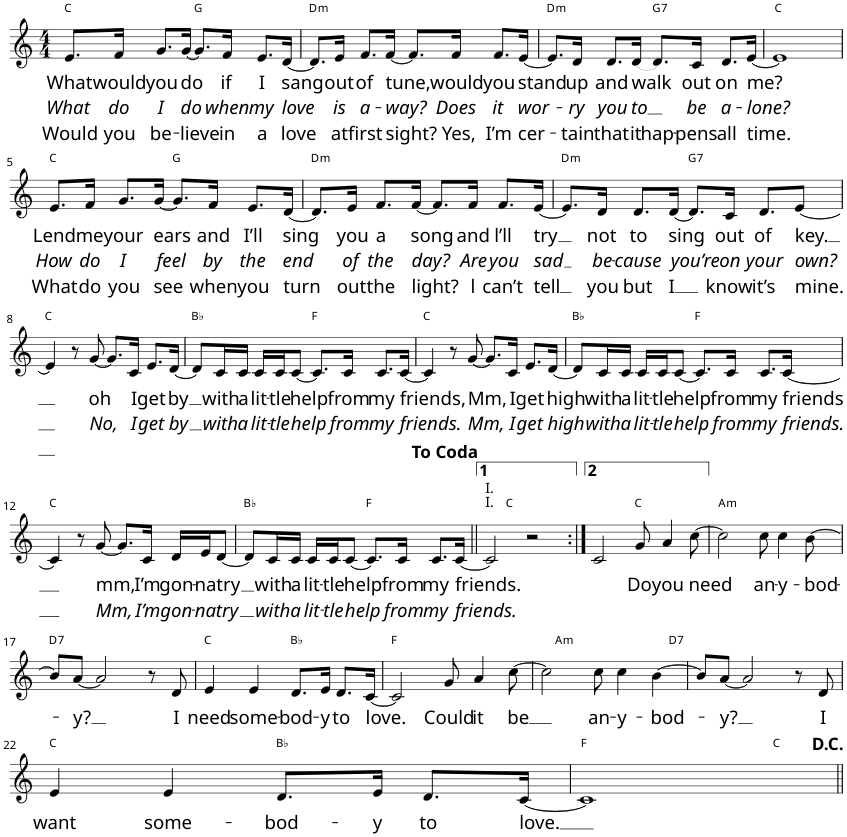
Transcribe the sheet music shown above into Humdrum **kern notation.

**kern	**text	**text	**text	**harte
*part1	*part1	*part1	*part1	*part1
*staff1	*staff1	*staff1	*staff1	*
*clefG2	*	*	*	*
*k[]	*	*	*	*
*M4/4	*	*	*	*
=1	=1	=1	=1	=1
!	!LO:LY:b	!LO:LY:b	!LO:LY:b	!
8.e/L	What	What	Would	C:maj
!	!LO:LY:b	!LO:LY:b	!LO:LY:b	!
16f/Jk	would	do	you	.
!	!LO:LY:b	!LO:LY:b	!LO:LY:b	!
8.g/L	you	I	be-	.
!	!LO:LY:b	!LO:LY:b	!LO:LY:b	!
[16g/Jk	do	-do	-lieve	.
8.g/L]	.	.	.	G:maj
!	!LO:LY:b	!LO:LY:b	!LO:LY:b	!
16f/Jk	if	when	in	.
!	!LO:LY:b	!LO:LY:b	!LO:LY:b	!
8.e/L	I	my	a	.
!	!LO:LY:b	!LO:LY:b	!LO:LY:b	!
[16d/Jk	sang	love	love	.
=2	=2	=2	=2	=2
!	!	!	!	!LO:H:kt=m
8.d/L]	.	.	.	D:min
!	!LO:LY:b	!LO:LY:b	!LO:LY:b	!
16e/Jk	out	is	at	.
!	!LO:LY:b	!LO:LY:b	!LO:LY:b	!
8.f/L	of	a-	first	.
!	!LO:LY:b	!LO:LY:b	!LO:LY:b	!
[16f/Jk	tune,	-way?	sight?	.
8.f/L]	.	.	.	.
!	!LO:LY:b	!LO:LY:b	!LO:LY:b	!
16f/Jk	would	Does	Yes,	.
!	!LO:LY:b	!LO:LY:b	!LO:LY:b	!
8.f/L	you	it	I’m	.
!	!LO:LY:b	!LO:LY:b	!LO:LY:b	!
[16e/Jk	stand	wor-	cer-	.
=3	=3	=3	=3	=3
!	!	!	!	!LO:H:kt=m
8.e/L]	.	.	.	D:min
!	!LO:LY:b	!LO:LY:b	!LO:LY:b	!
16d/Jk	up	-ry	-tain	.
!	!LO:LY:b	!LO:LY:b	!LO:LY:b	!
8.d/L	and	you	that	.
!LO:T:dot	!LO:LY:b	!LO:LY:b	!LO:LY:b	!
[16d/Jk	walk	to	it	.
!	!	!	!LO:LY:b	!LO:H:kt=7
8.d/L]	.	.	hap-	G:7
!	!LO:LY:b	!LO:LY:b	!LO:LY:b	!
16c/Jk	out	be	-pens	.
!	!LO:LY:b	!LO:LY:b	!LO:LY:b	!
8.d/L	on	a-	all	.
!	!LO:LY:b	!LO:LY:b	!LO:LY:b	!
[16e/Jk	me?	-lone?	time.	.
=4	=4	=4	=4	=4
1e]	.	.	.	C:maj
!!LO:LB:g=z
=5	=5	=5	=5	=5
!	!LO:LY:b	!LO:LY:b	!LO:LY:b	!
8.e/L	Lend	How	What	C:maj
!	!LO:LY:b	!LO:LY:b	!LO:LY:b	!
16f/Jk	me	do	do	.
!	!LO:LY:b	!LO:LY:b	!LO:LY:b	!
8.g/L	your	I	you	.
!	!LO:LY:b	!LO:LY:b	!LO:LY:b	!
[16g/Jk	ears	feel	see	.
8.g/L]	.	.	.	G:maj
!	!LO:LY:b	!LO:LY:b	!LO:LY:b	!
16f/Jk	and	by	when	.
!	!LO:LY:b	!LO:LY:b	!LO:LY:b	!
8.e/L	I’ll	the	you	.
!	!LO:LY:b	!LO:LY:b	!LO:LY:b	!
[16d/Jk	sing	end	turn	.
=6	=6	=6	=6	=6
!	!	!	!	!LO:H:kt=m
8.d/L]	.	.	.	D:min
!	!LO:LY:b	!LO:LY:b	!LO:LY:b	!
16e/Jk	you	of	out	.
!	!LO:LY:b	!LO:LY:b	!LO:LY:b	!
8.f/L	a	the	the	.
!	!LO:LY:b	!LO:LY:b	!LO:LY:b	!
[16f/Jk	song	day?	light?	.
8.f/L]	.	.	.	.
!	!LO:LY:b	!LO:LY:b	!LO:LY:b	!
16f/Jk	and	Are	l	.
!	!LO:LY:b	!LO:LY:b	!LO:LY:b	!
8.f/L	l’ll	you	can’t	.
!	!LO:LY:b	!LO:LY:b	!LO:LY:b	!
[16e/Jk	try	sad	tell	.
=7	=7	=7	=7	=7
!	!	!	!	!LO:H:kt=m
8.e/L]	.	.	.	D:min
!	!LO:LY:b	!LO:LY:b	!LO:LY:b	!
16d/Jk	not	be-	you	.
!	!LO:LY:b	!LO:LY:b	!LO:LY:b	!
8.d/L	to	-cause	but	.
!	!LO:LY:b	!LO:LY:b	!LO:LY:b	!
[16d/Jk	sing	you’re	I	.
!	!	!	!	!LO:H:kt=7
8.d/L]	.	.	.	G:7
!	!LO:LY:b	!LO:LY:b	!LO:LY:b	!
16c/Jk	out	on	know	.
!	!LO:LY:b	!LO:LY:b	!LO:LY:b	!
8.d/L	of	your	it’s	.
!	!LO:LY:b	!LO:LY:b	!LO:LY:b	!
[16e/J	key.	own?	mine.	.
!!LO:LB:g=z
=8	=8	=8	=8	=8
4e/]	.	.	.	C:maj
16e/J_	.	.	.	.
8r	.	.	.	.
!	!LO:LY:b	!LO:LY:b	!	!
[8g/	-oh	No,	.	.
8.g/L]	.	.	.	.
!	!LO:LY:b	!LO:LY:b	!	!
16c/Jk	I	I	.	.
!	!LO:LY:b	!LO:LY:b	!	!
8.e/L	get	get	.	.
!	!LO:LY:b	!LO:LY:b	!	!
[16d/Jk	by	by	.	.
=9	=9	=9	=9	=9
8d/L]	.	.	.	Bb:maj
!	!LO:LY:b	!LO:LY:b	!	!
16c/L	with	with	.	.
!	!LO:LY:b	!LO:LY:b	!	!
16c/JJ	a	a	.	.
!	!LO:LY:b	!LO:LY:b	!	!
16c/LL	lit-	lit-	.	.
!	!LO:LY:b	!LO:LY:b	!	!
16c/J	-tle	-tle	.	.
!	!LO:LY:b	!LO:LY:b	!	!
[8c/J	-help	help	.	.
8.c/L]	.	.	.	F:maj
!	!LO:LY:b	!LO:LY:b	!	!
16c/Jk	from	from	.	.
!	!LO:LY:b	!LO:LY:b	!	!
8.c/L	my	my	.	.
!	!LO:LY:b	!LO:LY:b	!	!
[16c/Jk	friends,	friends.	.	.
=10	=10	=10	=10	=10
4c/]	.	.	.	C:maj
8r	.	.	.	.
!	!LO:LY:b	!LO:LY:b	!	!
[8g/	Mm,	Mm,	.	.
8.g/L]	.	.	.	.
!	!LO:LY:b	!LO:LY:b	!	!
16c/Jk	I	I	.	.
!	!LO:LY:b	!LO:LY:b	!	!
8.e/L	get	get	.	.
!	!LO:LY:b	!LO:LY:b	!	!
[16d/Jk	high	high	.	.
=11	=11	=11	=11	=11
8d/L]	.	.	.	Bb:maj
!	!LO:LY:b	!LO:LY:b	!	!
16c/L	with	with	.	.
!	!LO:LY:b	!LO:LY:b	!	!
16c/JJ	a	a	.	.
!	!LO:LY:b	!LO:LY:b	!	!
16c/LL	lit-	lit-	.	.
!	!LO:LY:b	!LO:LY:b	!	!
16c/J	-tle	-tle	.	.
!	!LO:LY:b	!LO:LY:b	!	!
[8c/J	-help	help	.	.
8.c/L]	.	.	.	F:maj
!	!LO:LY:b	!LO:LY:b	!	!
16c/Jk	from	from	.	.
!	!LO:LY:b	!LO:LY:b	!	!
8.c/L	my	my	.	.
!	!LO:LY:b	!LO:LY:b	!	!
[16c/Jk	friends	friends.	.	.
!!LO:LB:g=z
=12	=12	=12	=12	=12
4c/]	.	.	.	C:maj
8r	.	.	.	.
!	!LO:LY:b	!LO:LY:b	!	!
[8g/	-mm,	Mm,	.	.
8.g/L]	.	.	.	.
!	!LO:LY:b	!LO:LY:b	!	!
16c/Jk	I’m	I’m	.	.
!	!LO:LY:b	!LO:LY:b	!	!
16d/LL	gon-	gon-	.	.
!	!LO:LY:b	!LO:LY:b	!	!
16e/J	-na	-na	.	.
!	!LO:LY:b	!LO:LY:b	!	!
[8d/J	try	try	.	.
=13	=13	=13	=13	=13
8d/L]	.	.	.	Bb:maj
!	!LO:LY:b	!LO:LY:b	!	!
16c/L	with	with	.	.
!	!LO:LY:b	!LO:LY:b	!	!
16c/JJ	a	a	.	.
!	!LO:LY:b	!LO:LY:b	!	!
16c/LL	lit-	lit-	.	.
!	!LO:LY:b	!LO:LY:b	!	!
16c/J	-tle	-tle	.	.
!	!LO:LY:b	!LO:LY:b	!	!
[8c/J	-help	help	.	.
8.c/L]	.	.	.	F:maj
!	!LO:LY:b	!LO:LY:b	!	!
16c/Jk	from	from	.	.
!	!LO:LY:b	!LO:LY:b	!	!
8.c/L	my	my	.	.
!	!LO:LY:b	!LO:LY:b	!	!
[16c/Jk	-friends.	friends.	.	.
=14||	=14||	=14||	=14||	=14||
!LO:TX:a:t=I.	!	!	!	!
!LO:TX:a:t=I.	!	!	!	!
*^	*	*	*	*
2c/]	4ryy	.	.	.	.
.	2.ryy	.	.	.	C:maj
2r	.	.	.	.	.
*v	*v	*	*	*	*
=15:|!	=15:|!	=15:|!	=15:|!	=15:|!
2c/	.	.	.	.
!	!LO:LY:b	!	!	!
8g/	-Do	.	.	C:maj
!	!LO:LY:b	!	!	!
4a/	you	.	.	.
!	!LO:LY:b	!	!	!
[8cc\	need	.	.	.
=16	=16	=16	=16	=16
!	!	!	!	!LO:H:kt=m
2cc\]	.	.	.	A:min
!	!LO:LY:b	!	!	!
8cc\	an-	.	.	.
!	!LO:LY:b	!	!	!
4cc\	-y-	.	.	.
!	!LO:LY:b	!	!	!
[8b\	-bod-	.	.	.
!!LO:LB:g=z
=17	=17	=17	=17	=17
!	!	!	!	!LO:H:kt=7
8b/L]	.	.	.	D:7
!	!LO:LY:b	!	!	!
[8a/J	-y?	.	.	.
2a/]	.	.	.	.
8r	.	.	.	.
!	!LO:LY:b	!	!	!
8d/	I	.	.	.
=18	=18	=18	=18	=18
!	!LO:LY:b	!	!	!
4e/	need	.	.	C:maj
!	!LO:LY:b	!	!	!
4e/	some-	.	.	.
!	!LO:LY:b	!	!	!
8.d/L	-bod-	.	.	Bb:maj
!	!LO:LY:b	!	!	!
16e/Jk	-y	.	.	.
!	!LO:LY:b	!	!	!
8.d/L	to	.	.	.
!	!LO:LY:b	!	!	!
[16c/Jk	love.	.	.	.
=19	=19	=19	=19	=19
2c/]	.	.	.	F:maj
!	!LO:LY:b	!	!	!
8g/	Could	.	.	.
!	!LO:LY:b	!	!	!
4a/	it	.	.	.
!	!LO:LY:b	!	!	!
[8cc\	be	.	.	.
=20	=20	=20	=20	=20
*^	*	*	*	*
2cc\]	8ryy	.	.	.	.
!	!	!	!	!	!LO:H:kt=m
.	2..ryy	.	.	.	A:min
!	!	!LO:LY:b	!	!	!
8cc\	.	an-	.	.	.
!	!	!LO:LY:b	!	!	!
4cc\	.	-y-	.	.	.
!	!	!LO:LY:b	!	!	!
[8b\	.	-bod-	.	.	.
*v	*v	*	*	*	*
=21	=21	=21	=21	=21
8b/L]	.	.	.	.
8b\_	.	.	.	.
!	!LO:LY:b	!	!	!
[8a/J	-y?	.	.	.
2a/]	.	.	.	.
8r	.	.	.	.
!	!LO:LY:b	!	!	!
8d/	I	.	.	.
!!LO:LB:g=z
=22	=22	=22	=22	=22
!	!LO:LY:b	!	!	!
4e/	want	.	.	C:maj
!	!LO:LY:b	!	!	!
4e/	some-	.	.	.
!	!LO:LY:b	!	!	!
8.d/L	-bod-	.	.	Bb:maj
!	!LO:LY:b	!	!	!
16e/Jk	-y	.	.	.
!	!LO:LY:b	!	!	!
8.d/L	to	.	.	.
!	!LO:LY:b	!	!	!
[16c/Jk	love.	.	.	.
=23	=23	=23	=23	=23
*^	*	*	*	*
1c]	2.ryy	.	.	.	F:maj
.	4ryy	.	.	.	C:maj
*v	*v	*	*	*	*
=||	=||	=||	=||	=||
*-	*-	*-	*-	*-
